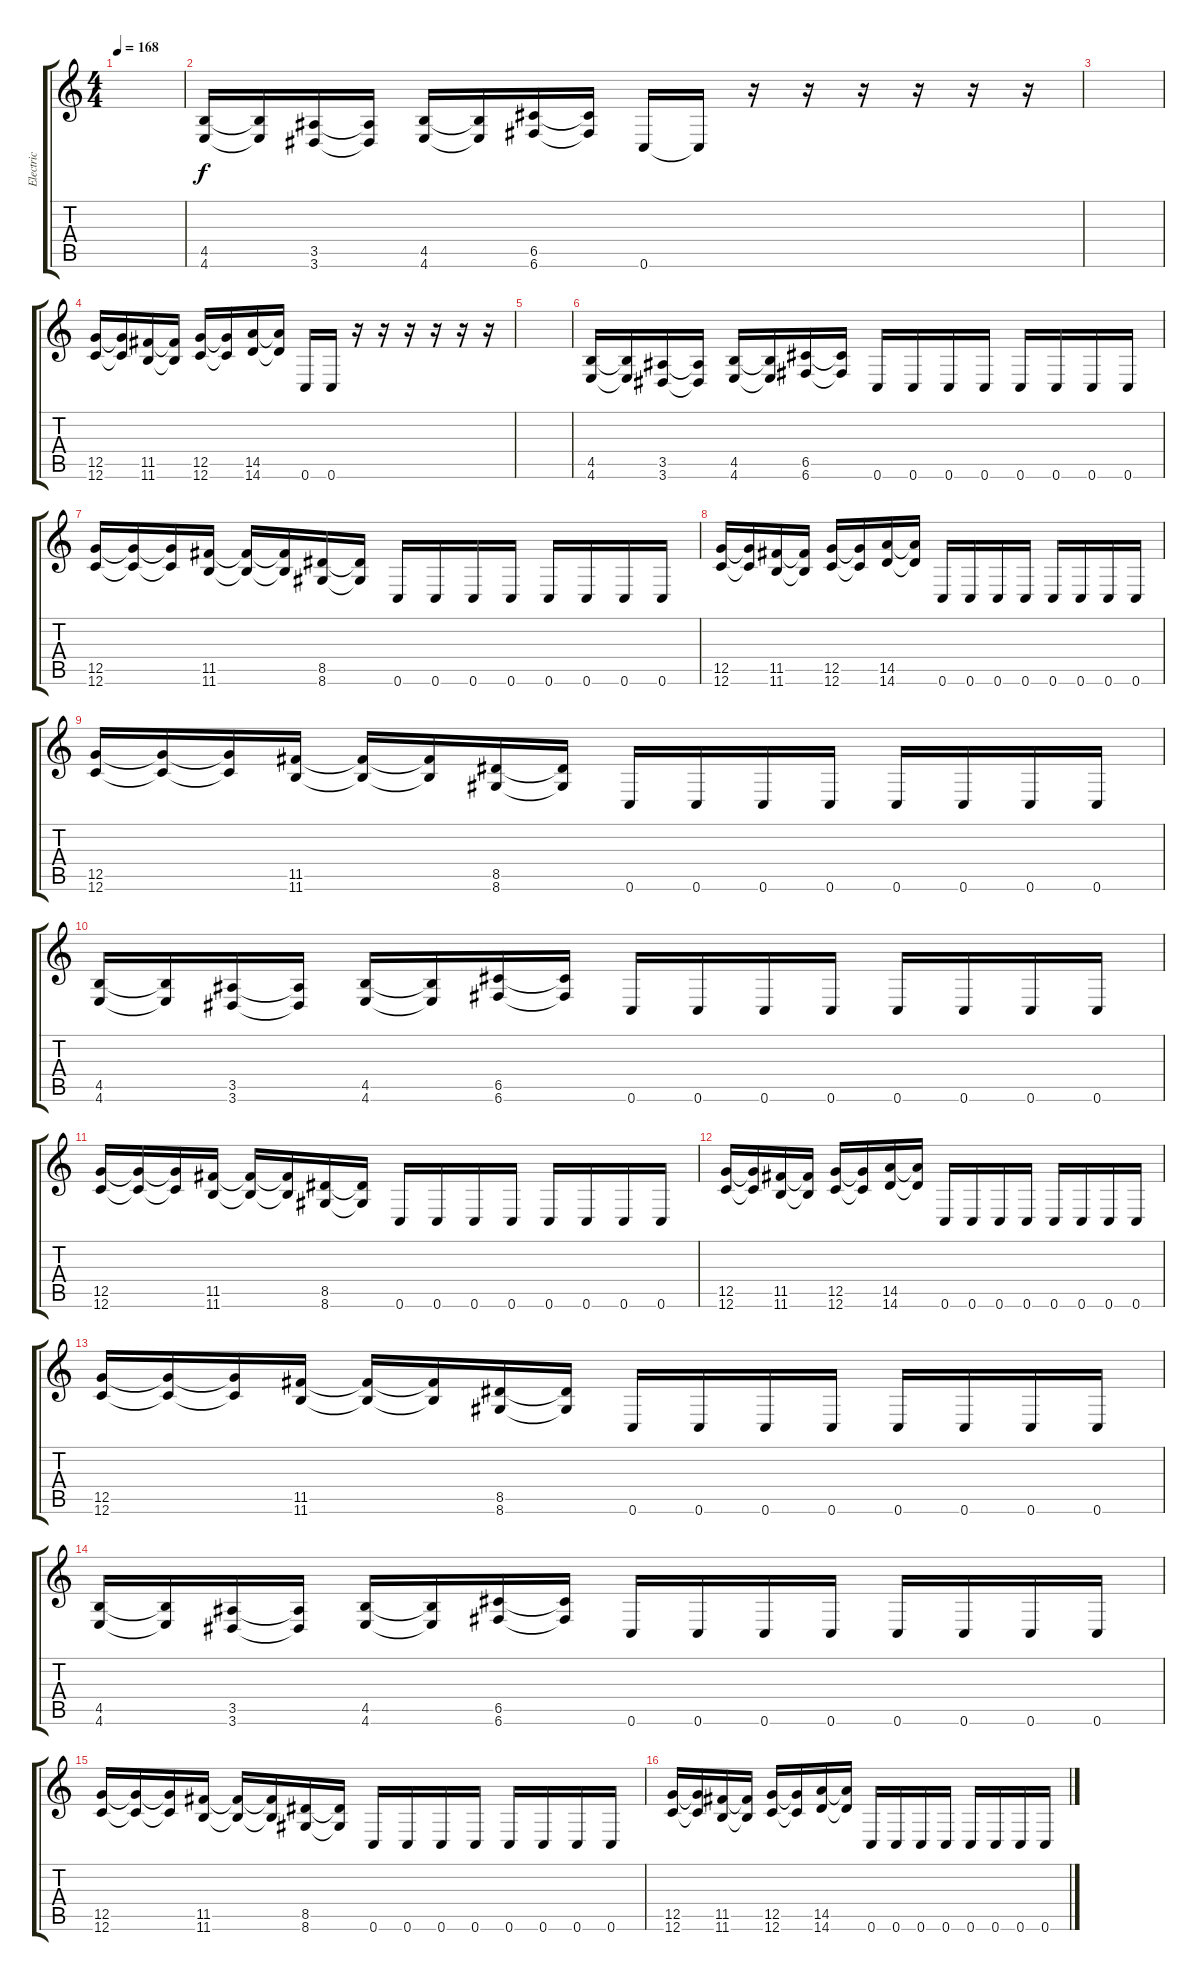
\track ("Electric" "Electric") {instrument distortionguitar}
\staff {score tabs}
\tuning (D4 A3 F3 C3 G2 C2) {hide}
\ts (4 4)
\tempo 168
\clef g2
\ks c
|
(4.5 4.6).16 (4.5{t} 4.6{t}).16 (3.5 3.6).16 (3.5{t} 3.6{t}).16 (4.5 4.6).16 (4.5{t} 4.6{t}).16 (6.5 6.6).16 (6.5{t} 6.6{t}).16 0.6.16 0.6{t}.16 r.16 r.16 r.16 r.16 r.16 r.16 |
|
(12.5 12.6).16 (12.5{t} 12.6{t}).16 (11.5 11.6).16 (11.5{t} 11.6{t}).16 (12.5 12.6).16 (12.5{t} 12.6{t}).16 (14.5 14.6).16 (14.5{t} 14.6{t}).16 0.6.16 0.6.16 r.16 r.16 r.16 r.16 r.16 r.16 |
|
(4.5 4.6).16 (4.5{t} 4.6{t}).16 (3.5 3.6).16 (3.5{t} 3.6{t}).16 (4.5 4.6).16 (4.5{t} 4.6{t}).16 (6.5 6.6).16 (6.5{t} 6.6{t}).16 0.6.16 0.6.16 0.6.16 0.6.16 0.6.16 0.6.16 0.6.16 0.6.16 |
(12.5 12.6).16 (12.5{t} 12.6{t}).16 (12.5{t} 12.6{t}).16 (11.5 11.6).16 (11.5{t} 11.6{t}).16 (11.5{t} 11.6{t}).16 (8.5 8.6).16 (8.5{t} 8.6{t}).16 0.6.16 0.6.16 0.6.16 0.6.16 0.6.16 0.6.16 0.6.16 0.6.16 |
(12.5 12.6).16 (12.5{t} 12.6{t}).16 (11.5 11.6).16 (11.5{t} 11.6{t}).16 (12.5 12.6).16 (12.5{t} 12.6{t}).16 (14.5 14.6).16 (14.5{t} 14.6{t}).16 0.6.16 0.6.16 0.6.16 0.6.16 0.6.16 0.6.16 0.6.16 0.6.16 |
(12.5 12.6).16 (12.5{t} 12.6{t}).16 (12.5{t} 12.6{t}).16 (11.5 11.6).16 (11.5{t} 11.6{t}).16 (11.5{t} 11.6{t}).16 (8.5 8.6).16 (8.5{t} 8.6{t}).16 0.6.16 0.6.16 0.6.16 0.6.16 0.6.16 0.6.16 0.6.16 0.6.16 |
(4.5 4.6).16 (4.5{t} 4.6{t}).16 (3.5 3.6).16 (3.5{t} 3.6{t}).16 (4.5 4.6).16 (4.5{t} 4.6{t}).16 (6.5 6.6).16 (6.5{t} 6.6{t}).16 0.6.16 0.6.16 0.6.16 0.6.16 0.6.16 0.6.16 0.6.16 0.6.16 |
(12.5 12.6).16 (12.5{t} 12.6{t}).16 (12.5{t} 12.6{t}).16 (11.5 11.6).16 (11.5{t} 11.6{t}).16 (11.5{t} 11.6{t}).16 (8.5 8.6).16 (8.5{t} 8.6{t}).16 0.6.16 0.6.16 0.6.16 0.6.16 0.6.16 0.6.16 0.6.16 0.6.16 |
(12.5 12.6).16 (12.5{t} 12.6{t}).16 (11.5 11.6).16 (11.5{t} 11.6{t}).16 (12.5 12.6).16 (12.5{t} 12.6{t}).16 (14.5 14.6).16 (14.5{t} 14.6{t}).16 0.6.16 0.6.16 0.6.16 0.6.16 0.6.16 0.6.16 0.6.16 0.6.16 |
(12.5 12.6).16 (12.5{t} 12.6{t}).16 (12.5{t} 12.6{t}).16 (11.5 11.6).16 (11.5{t} 11.6{t}).16 (11.5{t} 11.6{t}).16 (8.5 8.6).16 (8.5{t} 8.6{t}).16 0.6.16 0.6.16 0.6.16 0.6.16 0.6.16 0.6.16 0.6.16 0.6.16 |
(4.5 4.6).16 (4.5{t} 4.6{t}).16 (3.5 3.6).16 (3.5{t} 3.6{t}).16 (4.5 4.6).16 (4.5{t} 4.6{t}).16 (6.5 6.6).16 (6.5{t} 6.6{t}).16 0.6.16 0.6.16 0.6.16 0.6.16 0.6.16 0.6.16 0.6.16 0.6.16 |
(12.5 12.6).16 (12.5{t} 12.6{t}).16 (12.5{t} 12.6{t}).16 (11.5 11.6).16 (11.5{t} 11.6{t}).16 (11.5{t} 11.6{t}).16 (8.5 8.6).16 (8.5{t} 8.6{t}).16 0.6.16 0.6.16 0.6.16 0.6.16 0.6.16 0.6.16 0.6.16 0.6.16 |
(12.5 12.6).16 (12.5{t} 12.6{t}).16 (11.5 11.6).16 (11.5{t} 11.6{t}).16 (12.5 12.6).16 (12.5{t} 12.6{t}).16 (14.5 14.6).16 (14.5{t} 14.6{t}).16 0.6.16 0.6.16 0.6.16 0.6.16 0.6.16 0.6.16 0.6.16 0.6.16
